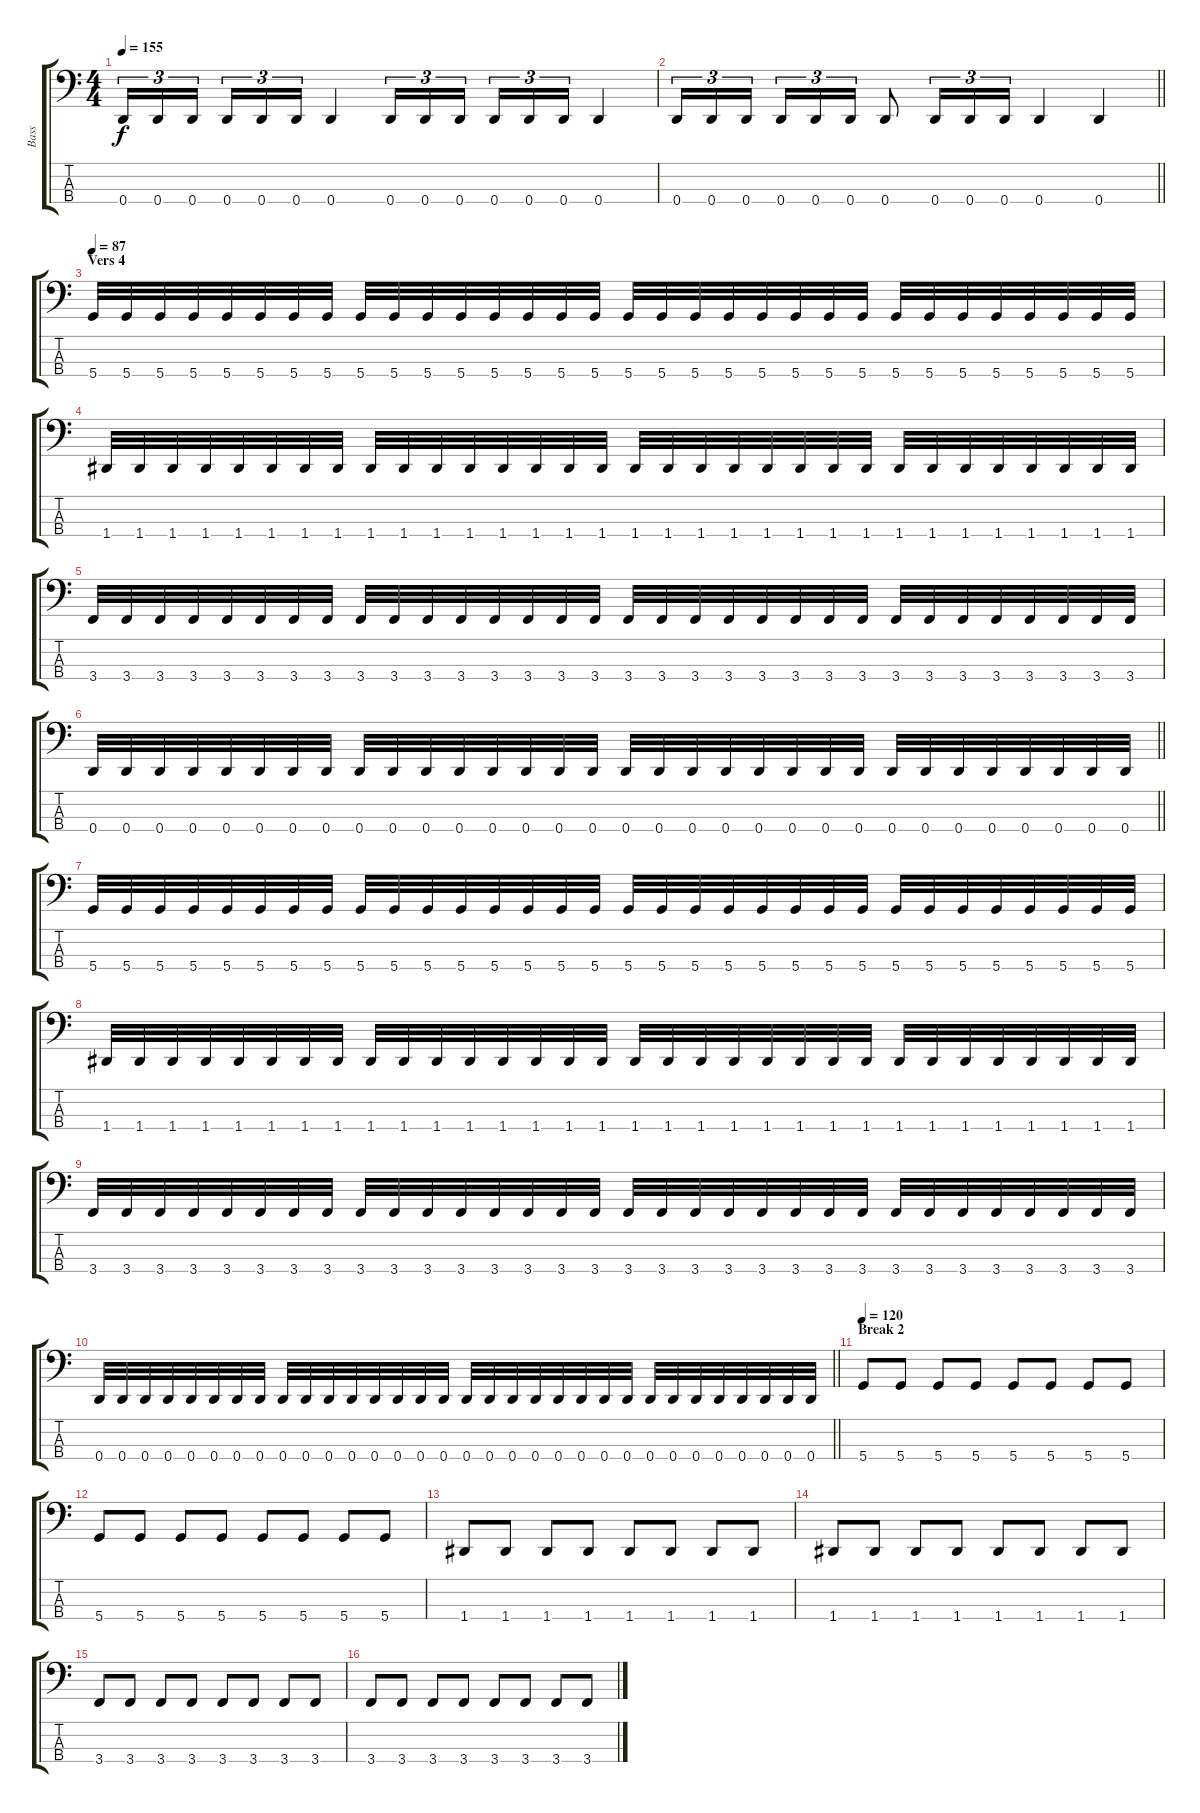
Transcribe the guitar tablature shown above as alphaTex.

\track ("Bass" "Bass") {instrument electricbasspick}
\staff {score tabs}
\tuning (F2 C2 G1 D1) {hide}
\ts (4 4)
\tempo 155
\clef f4
\ks c
0.4.16{tu (3 2) dy f} 0.4.16{tu (3 2)} 0.4.16{tu (3 2) beam splitsecondary} 0.4.16{tu (3 2)} 0.4.16{tu (3 2)} 0.4.16{tu (3 2)} 0.4.4 0.4.16{tu (3 2)} 0.4.16{tu (3 2)} 0.4.16{tu (3 2) beam splitsecondary} 0.4.16{tu (3 2)} 0.4.16{tu (3 2)} 0.4.16{tu (3 2)} 0.4.4 |
\barLineRight lightlight
0.4.16{tu (3 2)} 0.4.16{tu (3 2)} 0.4.16{tu (3 2) beam splitsecondary} 0.4.16{tu (3 2)} 0.4.16{tu (3 2)} 0.4.16{tu (3 2)} 0.4.8 0.4.16{tu (3 2)} 0.4.16{tu (3 2)} 0.4.16{tu (3 2)} 0.4.4 0.4.4 |
\section ("" "Vers 4")
\tempo 87
5.4.32 5.4.32 5.4.32 5.4.32 5.4.32 5.4.32 5.4.32 5.4.32 5.4.32 5.4.32 5.4.32 5.4.32 5.4.32 5.4.32 5.4.32 5.4.32 5.4.32 5.4.32 5.4.32 5.4.32 5.4.32 5.4.32 5.4.32 5.4.32 5.4.32 5.4.32 5.4.32 5.4.32 5.4.32 5.4.32 5.4.32 5.4.32 |
1.4.32 1.4.32 1.4.32 1.4.32 1.4.32 1.4.32 1.4.32 1.4.32 1.4.32 1.4.32 1.4.32 1.4.32 1.4.32 1.4.32 1.4.32 1.4.32 1.4.32 1.4.32 1.4.32 1.4.32 1.4.32 1.4.32 1.4.32 1.4.32 1.4.32 1.4.32 1.4.32 1.4.32 1.4.32 1.4.32 1.4.32 1.4.32 |
3.4.32 3.4.32 3.4.32 3.4.32 3.4.32 3.4.32 3.4.32 3.4.32 3.4.32 3.4.32 3.4.32 3.4.32 3.4.32 3.4.32 3.4.32 3.4.32 3.4.32 3.4.32 3.4.32 3.4.32 3.4.32 3.4.32 3.4.32 3.4.32 3.4.32 3.4.32 3.4.32 3.4.32 3.4.32 3.4.32 3.4.32 3.4.32 |
\barLineRight lightlight
0.4.32 0.4.32 0.4.32 0.4.32 0.4.32 0.4.32 0.4.32 0.4.32 0.4.32 0.4.32 0.4.32 0.4.32 0.4.32 0.4.32 0.4.32 0.4.32 0.4.32 0.4.32 0.4.32 0.4.32 0.4.32 0.4.32 0.4.32 0.4.32 0.4.32 0.4.32 0.4.32 0.4.32 0.4.32 0.4.32 0.4.32 0.4.32 |
5.4.32 5.4.32 5.4.32 5.4.32 5.4.32 5.4.32 5.4.32 5.4.32 5.4.32 5.4.32 5.4.32 5.4.32 5.4.32 5.4.32 5.4.32 5.4.32 5.4.32 5.4.32 5.4.32 5.4.32 5.4.32 5.4.32 5.4.32 5.4.32 5.4.32 5.4.32 5.4.32 5.4.32 5.4.32 5.4.32 5.4.32 5.4.32 |
1.4.32 1.4.32 1.4.32 1.4.32 1.4.32 1.4.32 1.4.32 1.4.32 1.4.32 1.4.32 1.4.32 1.4.32 1.4.32 1.4.32 1.4.32 1.4.32 1.4.32 1.4.32 1.4.32 1.4.32 1.4.32 1.4.32 1.4.32 1.4.32 1.4.32 1.4.32 1.4.32 1.4.32 1.4.32 1.4.32 1.4.32 1.4.32 |
3.4.32 3.4.32 3.4.32 3.4.32 3.4.32 3.4.32 3.4.32 3.4.32 3.4.32 3.4.32 3.4.32 3.4.32 3.4.32 3.4.32 3.4.32 3.4.32 3.4.32 3.4.32 3.4.32 3.4.32 3.4.32 3.4.32 3.4.32 3.4.32 3.4.32 3.4.32 3.4.32 3.4.32 3.4.32 3.4.32 3.4.32 3.4.32 |
\barLineRight lightlight
0.4.32 0.4.32 0.4.32 0.4.32 0.4.32 0.4.32 0.4.32 0.4.32 0.4.32 0.4.32 0.4.32 0.4.32 0.4.32 0.4.32 0.4.32 0.4.32 0.4.32 0.4.32 0.4.32 0.4.32 0.4.32 0.4.32 0.4.32 0.4.32 0.4.32 0.4.32 0.4.32 0.4.32 0.4.32 0.4.32 0.4.32 0.4.32 |
\section ("" "Break 2")
\tempo 120
5.4.8 5.4.8 5.4.8 5.4.8 5.4.8 5.4.8 5.4.8 5.4.8 |
5.4.8 5.4.8 5.4.8 5.4.8 5.4.8 5.4.8 5.4.8 5.4.8 |
1.4.8 1.4.8 1.4.8 1.4.8 1.4.8 1.4.8 1.4.8 1.4.8 |
1.4.8 1.4.8 1.4.8 1.4.8 1.4.8 1.4.8 1.4.8 1.4.8 |
3.4.8 3.4.8 3.4.8 3.4.8 3.4.8 3.4.8 3.4.8 3.4.8 |
3.4.8 3.4.8 3.4.8 3.4.8 3.4.8 3.4.8 3.4.8 3.4.8
